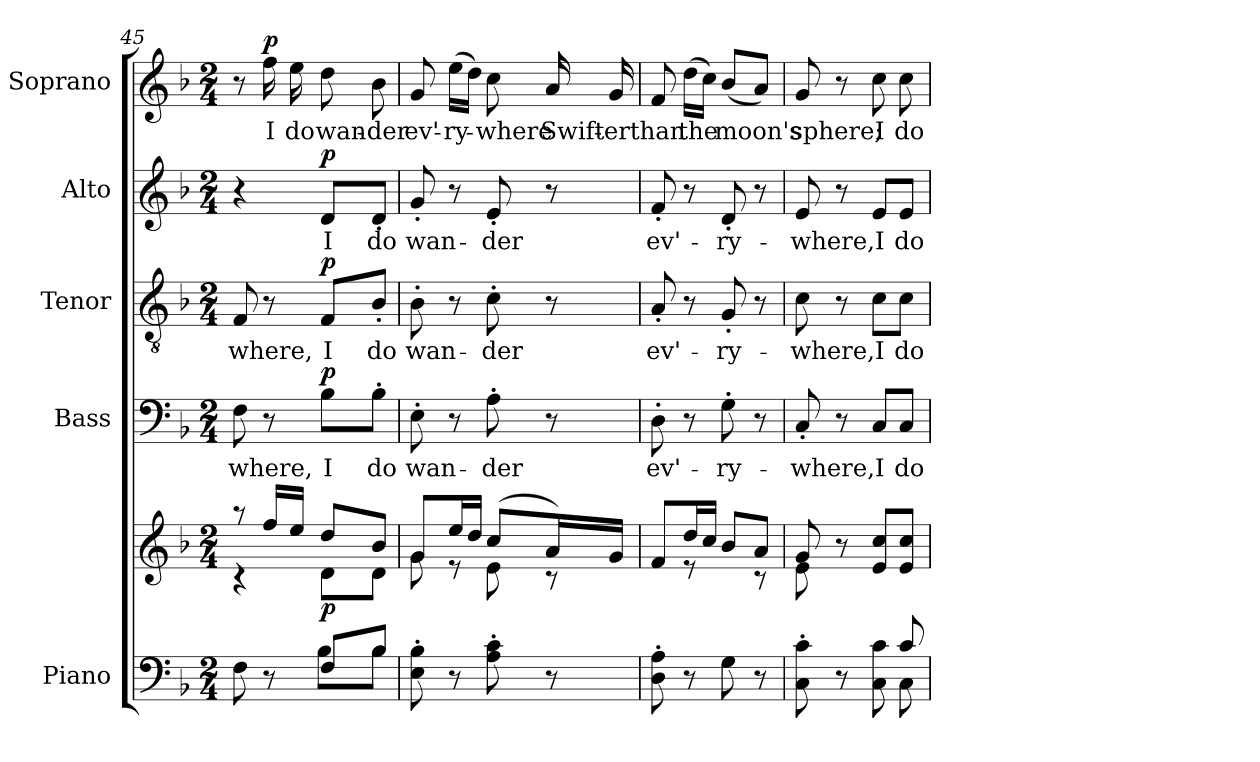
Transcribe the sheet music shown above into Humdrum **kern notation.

**kern	**kern	**dynam	**kern	**text	**dynam	**kern	**text	**dynam	**kern	**text	**dynam	**kern	**text	**dynam
*part5	*part5	*part5	*part4	*part4	*part4	*part3	*part3	*part3	*part2	*part2	*part2	*part1	*part1	*part1
*staff6	*staff5	*staff5/6	*staff4	*staff4	*staff4	*staff3	*staff3	*staff3	*staff2	*staff2	*staff2	*staff1	*staff1	*staff1
*I"Piano	*	*	*I"Bass	*	*	*I"Tenor	*	*	*I"Alto	*	*	*I"Soprano	*	*
*I'Pno.	*	*	*I'B.	*	*	*I'T.	*	*	*I'A.	*	*	*I'S.	*	*
*clefF4	*clefG2	*	*clefF4	*	*	*clefGv2	*	*	*clefG2	*	*	*clefG2	*	*
*	*	*	*	*	*	*ITrd7c12	*	*	*	*	*	*	*	*
*k[b-]	*k[b-]	*	*k[b-]	*	*	*k[b-]	*	*	*k[b-]	*	*	*k[b-]	*	*
*F:	*F:	*	*F:	*	*	*F:	*	*	*F:	*	*	*F:	*	*
*M2/4	*M2/4	*	*M2/4	*	*	*M2/4	*	*	*M2/4	*	*	*M2/4	*	*
=45	=45	=45	=45	=45	=45	=45	=45	=45	=45	=45	=45	=45	=45	=45
*^	*^	*	*	*	*	*	*	*	*	*	*	*	*	*
!	!	!	!	!	!	!LO:LY:b:color=#000000	!	!	!	!	!	!	!	!	!	!
!	!	!	!	!	!	!	!	!	!LO:LY:b:color=#000000	!	!	!	!	!	!	!
4ryy	8Fi\	8r	4r	.	8Fi\	-where,	.	8FFi/	-where,	.	4r	.	.	8r	.	.
!	!	!	!	!	!	!	!	!	!	!	!	!	!	!	!LO:LY:b:color=#000000	!
.	8r	16ffi/LL	.	.	8r	.	.	8r	.	.	.	.	.	16ffi\	I	p
!	!	!	!	!	!	!	!	!	!	!	!	!	!	!	!LO:LY:b:color=#000000	!
.	.	16eei/JJ	.	.	.	.	.	.	.	.	.	.	.	16eei\	do	.
!	!	!	!	!	!	!LO:LY:b:color=#000000	!	!	!	!	!	!	!	!	!	!
!	!	!	!	!	!	!	!	!	!LO:LY:b:color=#000000	!	!	!	!	!	!	!
!	!	!	!	!	!	!	!	!	!	!	!	!LO:LY:b:color=#000000	!	!	!	!
!	!	!	!	!	!	!	!	!	!	!	!	!	!	!	!LO:LY:b:color=#000000	!
8Fi/L	8B-i\L	8ddi/L	8di\L	p	8B-i\L	I	p	8FFi/L	I	p	8di/L	I	p	8ddi\	wan-	.
!	!	!	!	!	!	!LO:LY:b:color=#000000	!	!	!	!	!	!	!	!	!	!
!	!	!	!	!	!	!	!	!	!LO:LY:b:color=#000000	!	!	!	!	!	!	!
!	!	!	!	!	!	!	!	!	!	!	!	!LO:LY:b:color=#000000	!	!	!	!
!	!	!	!	!	!	!	!	!	!	!	!	!	!	!	!LO:LY:b:color=#000000	!
8B-i/J	8B-i\J	8b-i/J	8di\J	.	8B-'i\J	do	.	8BB-'i/J	do	.	8d'i/J	do	.	8b-i\	-der	.
*v	*v	*	*	*	*	*	*	*	*	*	*	*	*	*	*	*
=46	=46	=46	=46	=46	=46	=46	=46	=46	=46	=46	=46	=46	=46	=46	=46
*^	*	*	*	*	*	*	*	*	*	*	*	*	*	*	*
!	!	!	!	!	!	!LO:LY:b:color=#000000	!	!	!	!	!	!	!	!	!	!
*v	*v	*	*	*	*	*	*	*	*	*	*	*	*	*	*	*
*^	*	*	*	*	*	*	*	*	*	*	*	*	*	*	*
!	!	!	!	!	!	!	!	!	!LO:LY:b:color=#000000	!	!	!	!	!	!	!
*v	*v	*	*	*	*	*	*	*	*	*	*	*	*	*	*	*
*^	*	*	*	*	*	*	*	*	*	*	*	*	*	*	*
!	!	!	!	!	!	!	!	!	!	!	!	!LO:LY:b:color=#000000	!	!	!	!
*v	*v	*	*	*	*	*	*	*	*	*	*	*	*	*	*	*
*^	*	*	*	*	*	*	*	*	*	*	*	*	*	*	*
!	!	!	!	!	!	!	!	!	!	!	!	!	!	!	!LO:LY:b:color=#000000	!
*v	*v	*	*	*	*	*	*	*	*	*	*	*	*	*	*	*
8Ei\' 8B-i'	8gi/L	8gi\	.	8E'i\	wan-	.	8BB-'i\	wan-	.	8g'i/	wan-	.	8gi/	ev'-	.
!	!	!	!	!	!	!	!	!	!	!	!	!	!	!LO:LY:b:color=#000000	!
8r	16eei/L	8r	.	8r	.	.	8r	.	.	8r	.	.	(16eei\LL	-ry-	.
.	16ddi/JJ	.	.	.	.	.	.	.	.	.	.	.	16ddi\JJ)	.	.
!	!	!	!	!	!LO:LY:b:color=#000000	!	!	!	!	!	!	!	!	!	!
!	!	!	!	!	!	!	!	!LO:LY:b:color=#000000	!	!	!	!	!	!	!
!	!	!	!	!	!	!	!	!	!	!	!LO:LY:b:color=#000000	!	!	!	!
!	!	!	!	!	!	!	!	!	!	!	!	!	!	!LO:LY:b:color=#000000	!
8Ai\' 8ci'	(8cci/L	8ei\	.	8A'i\	-der	.	8C'i\	-der	.	8e'i/	-der	.	8cci\	-where	.
!	!	!	!	!	!	!	!	!	!	!	!	!	!	!LO:LY:b:color=#000000	!
8r	16ai/L)	8r	.	8r	.	.	8r	.	.	8r	.	.	16ai/	Swift-	.
!	!	!	!	!	!	!	!	!	!	!	!	!	!	!LO:LY:b:color=#000000	!
.	16gi/JJ	.	.	.	.	.	.	.	.	.	.	.	16gi/	-er	.
=47	=47	=47	=47	=47	=47	=47	=47	=47	=47	=47	=47	=47	=47	=47	=47
!	!	!	!	!	!LO:LY:b:color=#000000	!	!	!	!	!	!	!	!	!	!
!	!	!	!	!	!	!	!	!LO:LY:b:color=#000000	!	!	!	!	!	!	!
!	!	!	!	!	!	!	!	!	!	!	!LO:LY:b:color=#000000	!	!	!	!
!	!	!	!	!	!	!	!	!	!	!	!	!	!	!LO:LY:b:color=#000000	!
8Di\' 8Ai'	8fi/L	8ryy	.	8D'i\	ev'-	.	8AA'i/	ev'-	.	8f'i/	ev'-	.	8fi/	than	.
!	!	!	!	!	!	!	!	!	!	!	!	!	!	!LO:LY:b:color=#000000	!
8r	16ddi/L	8r	.	8r	.	.	8r	.	.	8r	.	.	(16ddi\LL	the	.
.	16cci/JJ	.	.	.	.	.	.	.	.	.	.	.	16cci\JJ)	.	.
!	!	!	!	!	!LO:LY:b:color=#000000	!	!	!	!	!	!	!	!	!	!
!	!	!	!	!	!	!	!	!LO:LY:b:color=#000000	!	!	!	!	!	!	!
!	!	!	!	!	!	!	!	!	!	!	!LO:LY:b:color=#000000	!	!	!	!
!	!	!	!	!	!	!	!	!	!	!	!	!	!	!LO:LY:b:color=#000000	!
8Gi\	8b-i/L	8ryy	.	8G'i\	-ry-	.	8GG'i/	-ry-	.	8d'i/	-ry-	.	(8b-i/L	moon's	.
8r	8ai/J	8r	.	8r	.	.	8r	.	.	8r	.	.	8ai/J)	.	.
!!LO:PB:g=z
=48	=48	=48	=48	=48	=48	=48	=48	=48	=48	=48	=48	=48	=48	=48	=48
*^	*	*	*	*	*	*	*	*	*	*	*	*	*	*	*
!	!	!	!	!	!	!LO:LY:b:color=#000000	!	!	!	!	!	!	!	!	!	!
!	!	!	!	!	!	!	!	!	!LO:LY:b:color=#000000	!	!	!	!	!	!	!
!	!	!	!	!	!	!	!	!	!	!	!	!LO:LY:b:color=#000000	!	!	!	!
!	!	!	!	!	!	!	!	!	!	!	!	!	!	!	!LO:LY:b:color=#000000	!
8Ci\' 8ci'	4.ryy	8gi/	8ei\	.	8C'i/	-where,	.	8Ci\	-where,	.	8ei/	-where,	.	8gi/	sphere;	.
8r	.	8r	4.ryy	.	8r	.	.	8r	.	.	8r	.	.	8r	.	.
!	!	!	!	!	!	!LO:LY:b:color=#000000	!	!	!	!	!	!	!	!	!	!
!	!	!	!	!	!	!	!	!	!LO:LY:b:color=#000000	!	!	!	!	!	!	!
!	!	!	!	!	!	!	!	!	!	!	!	!LO:LY:b:color=#000000	!	!	!	!
!	!	!	!	!	!	!	!	!	!	!	!	!	!	!	!LO:LY:b:color=#000000	!
8Ci\ 8ci	.	8ei/ 8cciL	.	.	8Ci/L	I	.	8Ci\L	I	.	8ei/L	I	.	8cci\	I	.
!	!	!	!	!	!	!LO:LY:b:color=#000000	!	!	!	!	!	!	!	!	!	!
!	!	!	!	!	!	!	!	!	!LO:LY:b:color=#000000	!	!	!	!	!	!	!
!	!	!	!	!	!	!	!	!	!	!	!	!LO:LY:b:color=#000000	!	!	!	!
!	!	!	!	!	!	!	!	!	!	!	!	!	!	!	!LO:LY:b:color=#000000	!
8ci/	8Ci\	8ei/ 8cciJ	.	.	8Ci/J	do	.	8Ci\J	do	.	8ei/J	do	.	8cci\	do	.
*v	*v	*	*	*	*	*	*	*	*	*	*	*	*	*	*	*
*	*v	*v	*	*	*	*	*	*	*	*	*	*	*	*	*
=	=	=	=	=	=	=	=	=	=	=	=	=	=	=
*-	*-	*-	*-	*-	*-	*-	*-	*-	*-	*-	*-	*-	*-	*-
